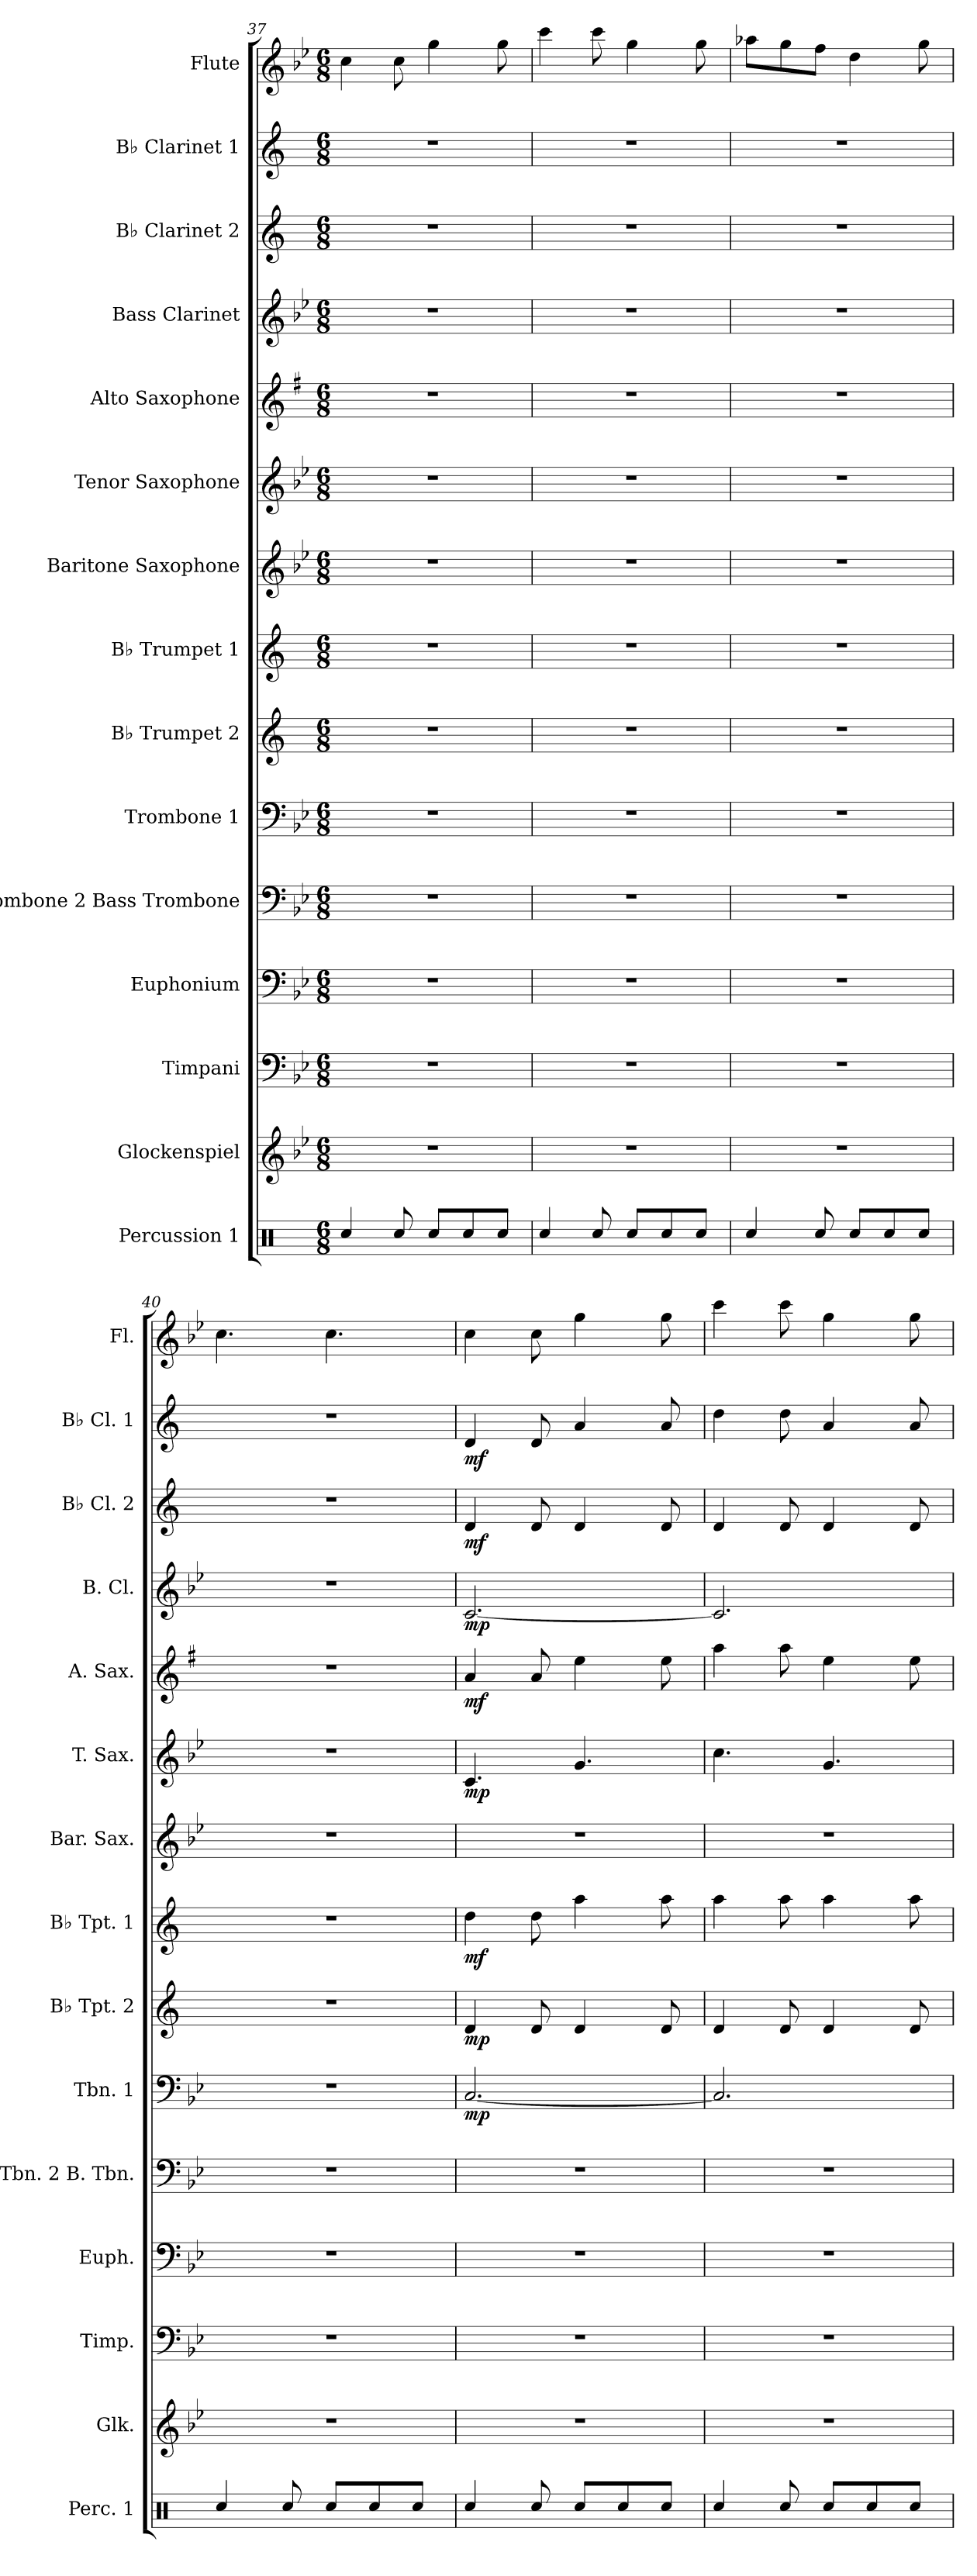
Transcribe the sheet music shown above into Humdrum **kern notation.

**kern	**kern	**kern	**kern	**kern	**kern	**dynam	**kern	**dynam	**kern	**dynam	**kern	**kern	**dynam	**kern	**dynam	**kern	**dynam	**kern	**dynam	**kern	**dynam	**kern
*part15	*part14	*part13	*part12	*part11	*part10	*part10	*part9	*part9	*part8	*part8	*part7	*part6	*part6	*part5	*part5	*part4	*part4	*part3	*part3	*part2	*part2	*part1
*staff15	*staff14	*staff13	*staff12	*staff11	*staff10	*staff10	*staff9	*staff9	*staff8	*staff8	*staff7	*staff6	*staff6	*staff5	*staff5	*staff4	*staff4	*staff3	*staff3	*staff2	*staff2	*staff1
*I"Percussion 1	*I"Glockenspiel	*I"Timpani	*I"Euphonium	*I"Trombone 2 Bass Trombone	*I"Trombone 1	*	*I"B♭ Trumpet 2	*	*I"B♭ Trumpet 1	*	*I"Baritone Saxophone	*I"Tenor Saxophone	*	*I"Alto Saxophone	*	*I"Bass Clarinet	*	*I"B♭ Clarinet 2	*	*I"B♭ Clarinet 1	*	*I"Flute
*I'Perc. 1	*I'Glk.	*I'Timp.	*I'Euph.	*I'Tbn. 2 B. Tbn.	*I'Tbn. 1	*	*I'B♭ Tpt. 2	*	*I'B♭ Tpt. 1	*	*I'Bar. Sax.	*I'T. Sax.	*	*I'A. Sax.	*	*I'B. Cl.	*	*I'B♭ Cl. 2	*	*I'B♭ Cl. 1	*	*I'Fl.
*clefX	*clefG2	*clefF4	*clefF4	*clefF4	*clefF4	*	*clefG2	*	*clefG2	*	*clefG2	*clefG2	*	*clefG2	*	*clefG2	*	*clefG2	*	*clefG2	*	*clefG2
*	*ITrd-14c-24	*	*	*	*	*	*ITrd1c2	*	*ITrd1c2	*	*ITrd12c21	*ITrd8c14	*	*ITrd5c9	*	*ITrd8c14	*	*ITrd1c2	*	*ITrd1c2	*	*
*k[]	*k[b-e-]	*k[b-e-]	*k[b-e-]	*k[b-e-]	*k[b-e-]	*	*k[b-e-]	*	*k[b-e-]	*	*k[b-e-]	*k[b-e-]	*	*k[b-e-]	*	*k[b-e-]	*	*k[b-e-]	*	*k[b-e-]	*	*k[b-e-]
*M6/8	*M6/8	*M6/8	*M6/8	*M6/8	*M6/8	*	*M6/8	*	*M6/8	*	*M6/8	*M6/8	*	*M6/8	*	*M6/8	*	*M6/8	*	*M6/8	*	*M6/8
=37	=37	=37	=37	=37	=37	=37	=37	=37	=37	=37	=37	=37	=37	=37	=37	=37	=37	=37	=37	=37	=37	=37
4Rcc/	2.r	2.r	2.r	2.r	2.r	.	2.r	.	2.r	.	2.r	2.r	.	2.r	.	2.r	.	2.r	.	2.r	.	4cc\
8Rcc/	.	.	.	.	.	.	.	.	.	.	.	.	.	.	.	.	.	.	.	.	.	8cc\
8Rcc/L	.	.	.	.	.	.	.	.	.	.	.	.	.	.	.	.	.	.	.	.	.	4gg\
8Rcc/	.	.	.	.	.	.	.	.	.	.	.	.	.	.	.	.	.	.	.	.	.	.
8Rcc/J	.	.	.	.	.	.	.	.	.	.	.	.	.	.	.	.	.	.	.	.	.	8gg\
=38	=38	=38	=38	=38	=38	=38	=38	=38	=38	=38	=38	=38	=38	=38	=38	=38	=38	=38	=38	=38	=38	=38
4Rcc/	2.r	2.r	2.r	2.r	2.r	.	2.r	.	2.r	.	2.r	2.r	.	2.r	.	2.r	.	2.r	.	2.r	.	4ccc\
8Rcc/	.	.	.	.	.	.	.	.	.	.	.	.	.	.	.	.	.	.	.	.	.	8ccc\
8Rcc/L	.	.	.	.	.	.	.	.	.	.	.	.	.	.	.	.	.	.	.	.	.	4gg\
8Rcc/	.	.	.	.	.	.	.	.	.	.	.	.	.	.	.	.	.	.	.	.	.	.
8Rcc/J	.	.	.	.	.	.	.	.	.	.	.	.	.	.	.	.	.	.	.	.	.	8gg\
=39	=39	=39	=39	=39	=39	=39	=39	=39	=39	=39	=39	=39	=39	=39	=39	=39	=39	=39	=39	=39	=39	=39
4Rcc/	2.r	2.r	2.r	2.r	2.r	.	2.r	.	2.r	.	2.r	2.r	.	2.r	.	2.r	.	2.r	.	2.r	.	8aa-X\L
.	.	.	.	.	.	.	.	.	.	.	.	.	.	.	.	.	.	.	.	.	.	8gg\
8Rcc/	.	.	.	.	.	.	.	.	.	.	.	.	.	.	.	.	.	.	.	.	.	8ff\J
8Rcc/L	.	.	.	.	.	.	.	.	.	.	.	.	.	.	.	.	.	.	.	.	.	4dd\
8Rcc/	.	.	.	.	.	.	.	.	.	.	.	.	.	.	.	.	.	.	.	.	.	.
8Rcc/J	.	.	.	.	.	.	.	.	.	.	.	.	.	.	.	.	.	.	.	.	.	8gg\
!!LO:PB:g=z
=40	=40	=40	=40	=40	=40	=40	=40	=40	=40	=40	=40	=40	=40	=40	=40	=40	=40	=40	=40	=40	=40	=40
4Rcc/	2.r	2.r	2.r	2.r	2.r	.	2.r	.	2.r	.	2.r	2.r	.	2.r	.	2.r	.	2.r	.	2.r	.	4.cc\
8Rcc/	.	.	.	.	.	.	.	.	.	.	.	.	.	.	.	.	.	.	.	.	.	.
8Rcc/L	.	.	.	.	.	.	.	.	.	.	.	.	.	.	.	.	.	.	.	.	.	4.cc\
8Rcc/	.	.	.	.	.	.	.	.	.	.	.	.	.	.	.	.	.	.	.	.	.	.
8Rcc/J	.	.	.	.	.	.	.	.	.	.	.	.	.	.	.	.	.	.	.	.	.	.
=41	=41	=41	=41	=41	=41	=41	=41	=41	=41	=41	=41	=41	=41	=41	=41	=41	=41	=41	=41	=41	=41	=41
!	!	!	!	!	!	!LO:DY:b	!	!LO:DY:b	!	!LO:DY:b	!	!	!LO:DY:b	!	!LO:DY:b	!	!LO:DY:b	!	!LO:DY:b	!	!LO:DY:b	!
4Rcc/	2.r	2.r	2.r	2.r	[2.C/	mp	4c/	mp	4cc\	mf	2.r	4.C/	mp	4c/	mf	[2.C/	mp	4c/	mf	4c/	mf	4cc\
8Rcc/	.	.	.	.	.	.	8c/	.	8cc\	.	.	.	.	8c/	.	.	.	8c/	.	8c/	.	8cc\
8Rcc/L	.	.	.	.	.	.	4c/	.	4gg\	.	.	4.G/	.	4g\	.	.	.	4c/	.	4g/	.	4gg\
8Rcc/	.	.	.	.	.	.	.	.	.	.	.	.	.	.	.	.	.	.	.	.	.	.
8Rcc/J	.	.	.	.	.	.	8c/	.	8gg\	.	.	.	.	8g\	.	.	.	8c/	.	8g/	.	8gg\
=42	=42	=42	=42	=42	=42	=42	=42	=42	=42	=42	=42	=42	=42	=42	=42	=42	=42	=42	=42	=42	=42	=42
4Rcc/	2.r	2.r	2.r	2.r	2.C/]	.	4c/	.	4gg\	.	2.r	4.c\	.	4cc\	.	2.C/]	.	4c/	.	4cc\	.	4ccc\
8Rcc/	.	.	.	.	.	.	8c/	.	8gg\	.	.	.	.	8cc\	.	.	.	8c/	.	8cc\	.	8ccc\
8Rcc/L	.	.	.	.	.	.	4c/	.	4gg\	.	.	4.G/	.	4g\	.	.	.	4c/	.	4g/	.	4gg\
8Rcc/	.	.	.	.	.	.	.	.	.	.	.	.	.	.	.	.	.	.	.	.	.	.
8Rcc/J	.	.	.	.	.	.	8c/	.	8gg\	.	.	.	.	8g\	.	.	.	8c/	.	8g/	.	8gg\
=	=	=	=	=	=	=	=	=	=	=	=	=	=	=	=	=	=	=	=	=	=	=
*-	*-	*-	*-	*-	*-	*-	*-	*-	*-	*-	*-	*-	*-	*-	*-	*-	*-	*-	*-	*-	*-	*-
